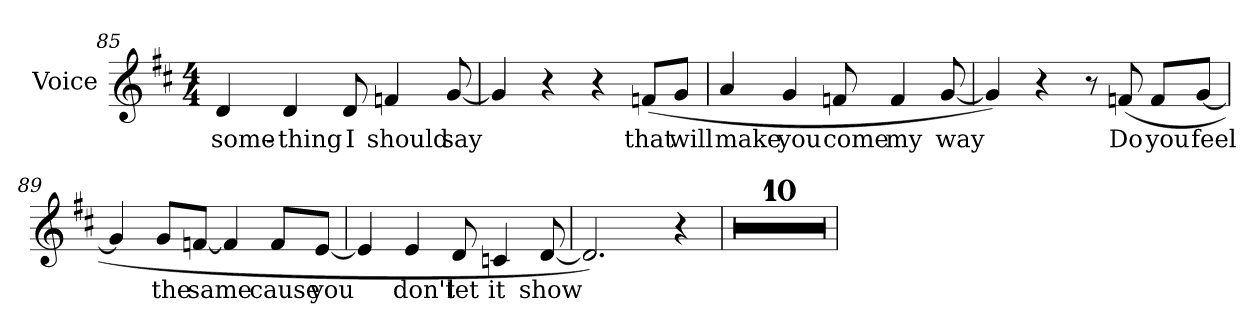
**kern	**text
*part1	*part1
*staff1	*staff1
*I"Voice	*
*I'Voice	*
!!LO:LB:g=z
*clefG2	*
*k[f#c#]	*
*D:	*
*M4/4	*
=85	=85
!	!LO:LY:b:color=#000000
4di/	some-
!	!LO:LY:b:color=#000000
4di/	-thing
!	!LO:LY:b:color=#000000
8di/	I
!	!LO:LY:b:color=#000000
4fni/	should
!	!LO:LY:b:color=#000000
[8gi/	say
=86	=86
4gi/]	.
4r	.
4r	.
!	!LO:LY:b:color=#000000
(8fni/L	that
!	!LO:LY:b:color=#000000
8gi/J	will
=87	=87
!	!LO:LY:b:color=#000000
4ai/	make
!	!LO:LY:b:color=#000000
4gi/	you
!	!LO:LY:b:color=#000000
8fni/	come
!	!LO:LY:b:color=#000000
4fi/	my
!	!LO:LY:b:color=#000000
[8gi/	way
=88	=88
4gi/])	.
4r	.
8r	.
!	!LO:LY:b:color=#000000
(8fni/	Do
!	!LO:LY:b:color=#000000
8fi/L	you
!	!LO:LY:b:color=#000000
[8gi/J	feel
!!LO:LB:g=z
=89	=89
4gi/]	.
!	!LO:LY:b:color=#000000
8gi/L	the
!	!LO:LY:b:color=#000000
[8fni/J	same
4fi/]	.
!	!LO:LY:b:color=#000000
8fi/L	cause
!	!LO:LY:b:color=#000000
[8ei/J	you
=90	=90
4ei/]	.
!	!LO:LY:b:color=#000000
4ei/	don't
!	!LO:LY:b:color=#000000
8di/	let
!	!LO:LY:b:color=#000000
4cni/	it
!	!LO:LY:b:color=#000000
[8di/	show
=91	=91
2.di/])	.
4r	.
=92	=92
1r	.
=93	=93
1r	.
=94	=94
1r	.
=95	=95
1r	.
!!LO:LB:g=z
=96	=96
1r	.
=97	=97
1r	.
=98	=98
1r	.
=99	=99
1r	.
=100	=100
1r	.
=101	=101
1r	.
=	=
*-	*-
